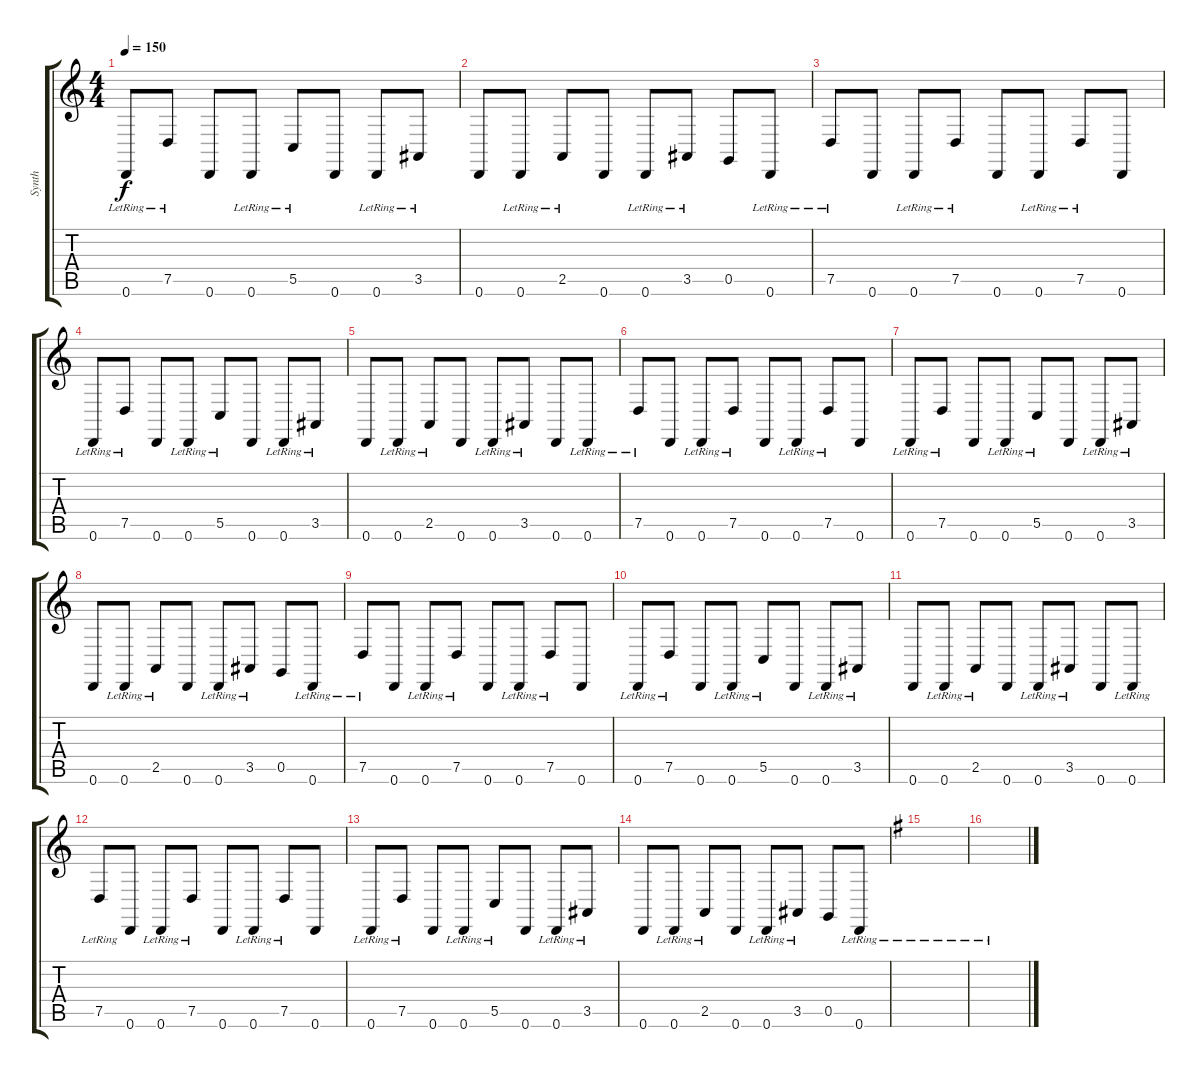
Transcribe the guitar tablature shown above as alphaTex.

\track ("Synth" "Synth") {instrument orchestralharp}
\staff {score tabs}
\tuning (D4 A3 F3 C3 G2 D2) {hide}
\ts (4 4)
\tempo 150
\clef g2
\ks c
0.6{lr}.8{dy f} 7.5{lr}.8 0.6.8 0.6{lr}.8 5.5{lr}.8 0.6.8 0.6{lr}.8 3.5{lr}.8 |
0.6.8 0.6{lr}.8 2.5{lr}.8 0.6.8 0.6{lr}.8 3.5{lr}.8 0.5.8 0.6{lr}.8 |
7.5{lr}.8 0.6.8 0.6{lr}.8 7.5{lr}.8 0.6.8 0.6{lr}.8 7.5{lr}.8 0.6.8 |
0.6{lr}.8 7.5{lr}.8 0.6.8 0.6{lr}.8 5.5{lr}.8 0.6.8 0.6{lr}.8 3.5{lr}.8 |
0.6.8 0.6{lr}.8 2.5{lr}.8 0.6.8 0.6{lr}.8 3.5{lr}.8 0.6.8 0.6{lr}.8 |
7.5{lr}.8 0.6.8 0.6{lr}.8 7.5{lr}.8 0.6.8 0.6{lr}.8 7.5{lr}.8 0.6.8 |
0.6{lr}.8 7.5{lr}.8 0.6.8 0.6{lr}.8 5.5{lr}.8 0.6.8 0.6{lr}.8 3.5{lr}.8 |
0.6.8 0.6{lr}.8 2.5{lr}.8 0.6.8 0.6{lr}.8 3.5{lr}.8 0.5.8 0.6{lr}.8 |
7.5{lr}.8 0.6.8 0.6{lr}.8 7.5{lr}.8 0.6.8 0.6{lr}.8 7.5{lr}.8 0.6.8 |
0.6{lr}.8 7.5{lr}.8 0.6.8 0.6{lr}.8 5.5{lr}.8 0.6.8 0.6{lr}.8 3.5{lr}.8 |
0.6.8 0.6{lr}.8 2.5{lr}.8 0.6.8 0.6{lr}.8 3.5{lr}.8 0.6.8 0.6{lr}.8 |
7.5{lr}.8 0.6.8 0.6{lr}.8 7.5{lr}.8 0.6.8 0.6{lr}.8 7.5{lr}.8 0.6.8 |
0.6{lr}.8 7.5{lr}.8 0.6.8 0.6{lr}.8 5.5{lr}.8 0.6.8 0.6{lr}.8 3.5{lr}.8 |
0.6.8 0.6{lr}.8 2.5{lr}.8 0.6.8 0.6{lr}.8 3.5{lr}.8 0.5.8 0.6{lr}.8 |
\ks eminor
|
\ks g
